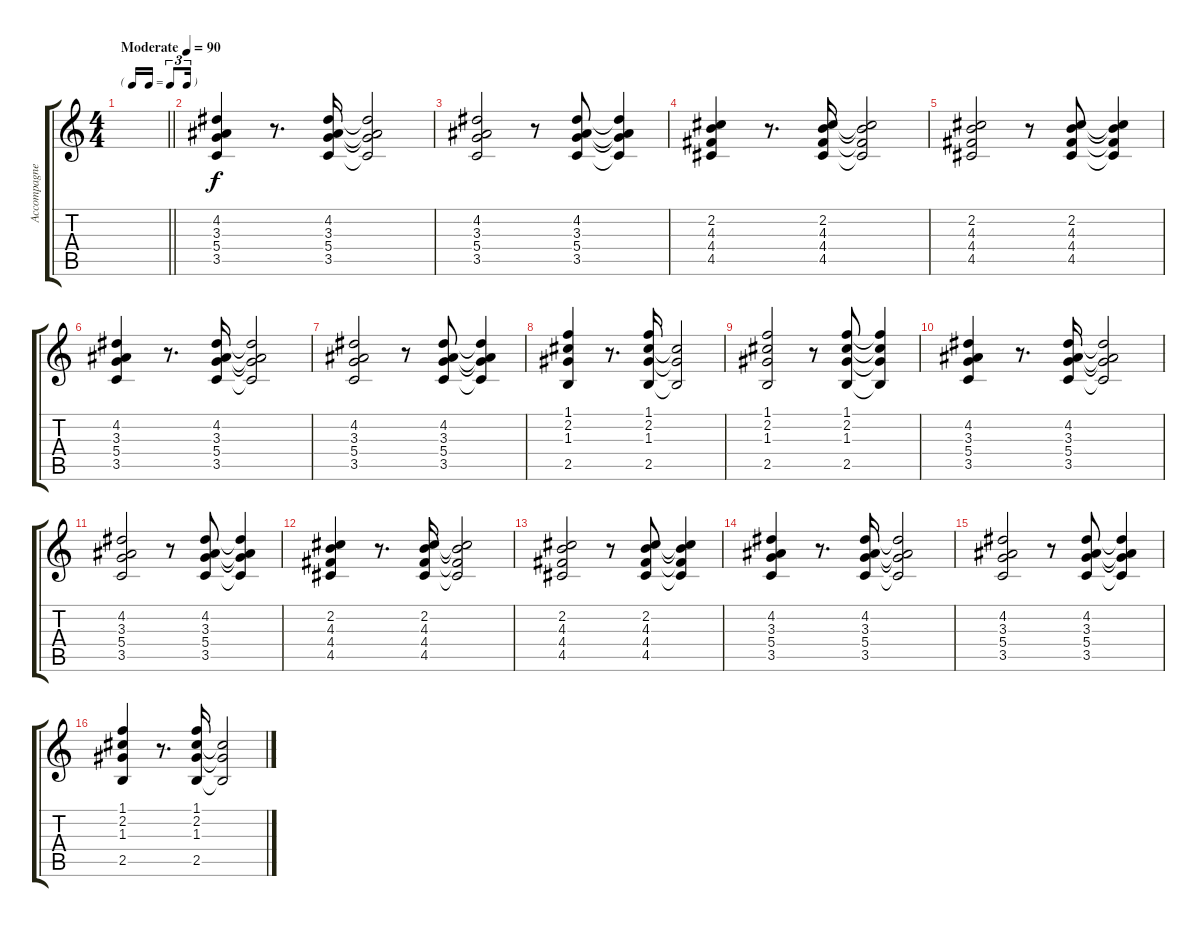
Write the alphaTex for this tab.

\track ("Accompagnement" "Accompagne") {instrument acousticguitarsteel}
\staff {score tabs}
\tuning (E4 B3 G3 D3 A2 E2) {hide}
\ts (4 4)
\tf triplet16th
\tempo (90 "Moderate")
\clef g2
\barLineRight lightlight
\ks c
|
(4.2 3.3 5.4 3.5).4 r.8{d} (4.2 3.3 5.4 3.5).16 (4.2{t} 3.3{t} 5.4{t} 3.5{t}).2 |
(4.2 3.3 5.4 3.5).2 r.8 (4.2 3.3 5.4 3.5).8 (4.2{t} 3.3{t} 5.4{t} 3.5{t}).4 |
(2.2 4.3 4.4 4.5).4 r.8{d} (2.2 4.3 4.4 4.5).16 (2.2{t} 4.3{t} 4.4{t} 4.5{t}).2 |
(2.2 4.3 4.4 4.5).2 r.8 (2.2 4.3 4.4 4.5).8 (2.2{t} 4.3{t} 4.4{t} 4.5{t}).4 |
(4.2 3.3 5.4 3.5).4 r.8{d} (4.2 3.3 5.4 3.5).16 (4.2{t} 3.3{t} 5.4{t} 3.5{t}).2 |
(4.2 3.3 5.4 3.5).2 r.8 (4.2 3.3 5.4 3.5).8 (4.2{t} 3.3{t} 5.4{t} 3.5{t}).4 |
(1.1 2.2 1.3 2.5).4 r.8{d} (1.1 2.2 1.3 2.5).16 (2.2{t} 1.3{t} 2.5{t}).2 |
(1.1 2.2 1.3 2.5).2 r.8 (1.1 2.2 1.3 2.5).8 (1.1{t} 2.2{t} 1.3{t} 2.5{t}).4 |
(4.2 3.3 5.4 3.5).4 r.8{d} (4.2 3.3 5.4 3.5).16 (4.2{t} 3.3{t} 5.4{t} 3.5{t}).2 |
(4.2 3.3 5.4 3.5).2 r.8 (4.2 3.3 5.4 3.5).8 (4.2{t} 3.3{t} 5.4{t} 3.5{t}).4 |
(2.2 4.3 4.4 4.5).4 r.8{d} (2.2 4.3 4.4 4.5).16 (2.2{t} 4.3{t} 4.4{t} 4.5{t}).2 |
(2.2 4.3 4.4 4.5).2 r.8 (2.2 4.3 4.4 4.5).8 (2.2{t} 4.3{t} 4.4{t} 4.5{t}).4 |
(4.2 3.3 5.4 3.5).4 r.8{d} (4.2 3.3 5.4 3.5).16 (4.2{t} 3.3{t} 5.4{t} 3.5{t}).2 |
(4.2 3.3 5.4 3.5).2 r.8 (4.2 3.3 5.4 3.5).8 (4.2{t} 3.3{t} 5.4{t} 3.5{t}).4 |
(1.1 2.2 1.3 2.5).4 r.8{d} (1.1 2.2 1.3 2.5).16 (2.2{t} 1.3{t} 2.5{t}).2
